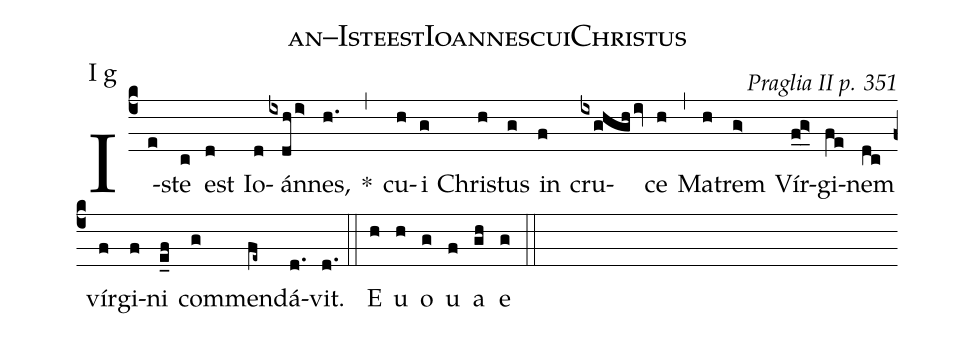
name: an--IsteestIoannescuiChristus;
commentary: Praglia II p. 351;
annotation: I g;
%%
(c4) I(e)ste(c) est(d) Io(d)án(ixdh/i>)nes,(h.) *(,) cu(h)i(g) Chri(h)stus(g) in(f) cru(ixghgh/iv)ce(h) (,) Ma(h)trem(g>) Vír(f_g>_0)gi(fe)nem(dc) vír(f)gi(f)ni(e_f) com(g)men(fe~)dá(d.)vit.(d.) (::) E(h) u(h) o(g) u(f) a(gh) e(g) (::)
